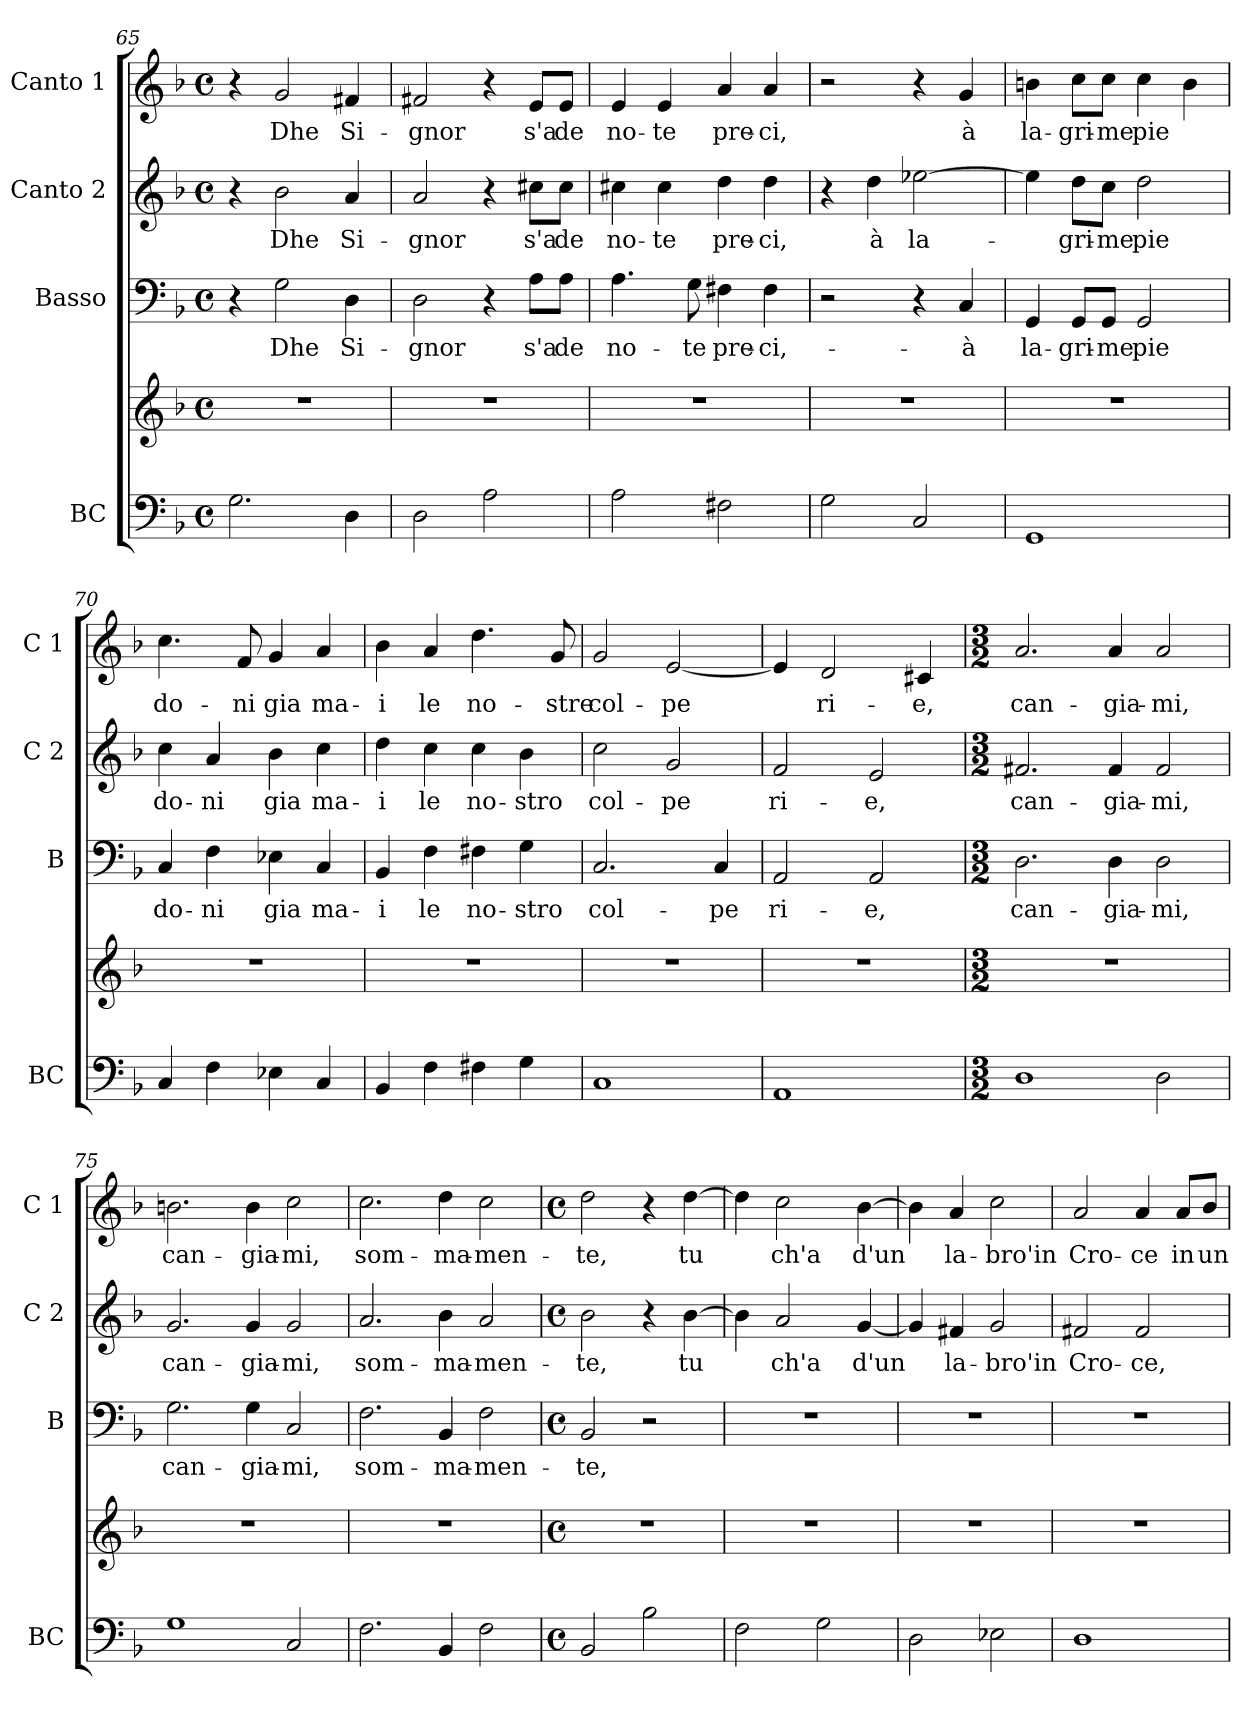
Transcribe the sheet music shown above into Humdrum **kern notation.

**kern	**kern	**kern	**text	**kern	**text	**kern	**text
*part4	*part4	*part3	*part3	*part2	*part2	*part1	*part1
*staff5	*staff4	*staff3	*staff3	*staff2	*staff2	*staff1	*staff1
*I"BC	*	*I"Basso	*	*I"Canto 2	*	*I"Canto 1	*
*I'BC	*	*I'B	*	*I'C 2	*	*I'C 1	*
*clefF4	*clefG2	*clefF4	*	*clefG2	*	*clefG2	*
*k[b-]	*k[b-]	*k[b-]	*	*k[b-]	*	*k[b-]	*
*F:	*F:	*F:	*	*F:	*	*F:	*
*M4/4	*M4/4	*M4/4	*	*M4/4	*	*M4/4	*
*met(c)	*met(c)	*met(c)	*	*met(c)	*	*met(c)	*
=65	=65	=65	=65	=65	=65	=65	=65
2.G\	1r	4r	.	4r	.	4r	.
!	!	!	!LO:LY:b	!	!LO:LY:b	!	!LO:LY:b
.	.	2G\	Dhe	2b-\	Dhe	2g/	Dhe
!	!	!	!LO:LY:b	!	!LO:LY:b	!	!LO:LY:b
4D\	.	4D\	Si-	4a/	Si-	4f#X/	Si-
!!LO:LB:g=z
=66	=66	=66	=66	=66	=66	=66	=66
!	!	!	!LO:LY:b	!	!LO:LY:b	!	!LO:LY:b
2D\	1r	2D\	-gnor	2a/	-gnor	2f#X/	-gnor
2A\	.	4r	.	4r	.	4r	.
!	!	!	!LO:LY:b	!	!LO:LY:b	!	!LO:LY:b
.	.	8A\L	s'a	8cc#X\L	s'a	8e/L	s'a
!	!	!	!LO:LY:b	!	!LO:LY:b	!	!LO:LY:b
.	.	8A\J	de	8cc#\J	de	8e/J	de
=67	=67	=67	=67	=67	=67	=67	=67
!	!	!	!LO:LY:b	!	!LO:LY:b	!	!LO:LY:b
2A\	1r	4.A\	no-	4cc#X\	no-	4e/	no-
!	!	!	!	!	!LO:LY:b	!	!LO:LY:b
.	.	.	.	4cc#\	-te	4e/	-te
!	!	!	!LO:LY:b	!	!	!	!
.	.	8G\	-te	.	.	.	.
!	!	!	!LO:LY:b	!	!LO:LY:b	!	!LO:LY:b
2F#X\	.	4F#X\	pre-	4dd\	pre-	4a/	pre-
!	!	!	!LO:LY:b	!	!LO:LY:b	!	!LO:LY:b
.	.	4F#\	-ci,-	4dd\	-ci,	4a/	-ci,
=68	=68	=68	=68	=68	=68	=68	=68
2G\	1r	2r	.	4r	.	2r	.
!	!	!	!	!	!LO:LY:b	!	!
.	.	.	.	4dd\	à	.	.
!	!	!	!	!	!LO:LY:b	!	!
2C/	.	4r	.	[2ee-X\	la-	4r	.
!	!	!	!LO:LY:b	!	!	!	!LO:LY:b
.	.	4C/	-à	.	.	4g/	à
=69	=69	=69	=69	=69	=69	=69	=69
!	!	!	!LO:LY:b	!	!	!	!LO:LY:b
1GG	1r	4GG/	la-	4ee-\]	.	4bn\	la-
!	!	!	!LO:LY:b	!	!LO:LY:b	!	!LO:LY:b
.	.	8GG/L	-gri-	8dd\L	-gri-	8cc\L	-gri-
!	!	!	!LO:LY:b	!	!LO:LY:b	!	!LO:LY:b
.	.	8GG/J	-me	8cc\J	-me	8cc\J	-me
!	!	!	!LO:LY:b	!	!LO:LY:b	!	!LO:LY:b
.	.	2GG/	pie	2dd\	pie	4cc\	pie
.	.	.	.	.	.	4b\	.
=70	=70	=70	=70	=70	=70	=70	=70
!	!	!	!LO:LY:b	!	!LO:LY:b	!	!LO:LY:b
4C/	1r	4C/	do-	4cc\	do-	4.cc\	do-
!	!	!	!LO:LY:b	!	!LO:LY:b	!	!
4F\	.	4F\	-ni	4a/	-ni	.	.
!	!	!	!	!	!	!	!LO:LY:b
.	.	.	.	.	.	8f/	-ni
!	!	!	!LO:LY:b	!	!LO:LY:b	!	!LO:LY:b
4E-X\	.	4E-X\	gia	4b-\	gia	4g/	gia
!	!	!	!LO:LY:b	!	!LO:LY:b	!	!LO:LY:b
4C/	.	4C/	ma-	4cc\	ma-	4a/	ma-
!!LO:PB:g=z
=71	=71	=71	=71	=71	=71	=71	=71
!	!	!	!LO:LY:b	!	!LO:LY:b	!	!LO:LY:b
4BB-/	1r	4BB-/	-i	4dd\	-i	4b-\	-i
!	!	!	!LO:LY:b	!	!LO:LY:b	!	!LO:LY:b
4F\	.	4F\	le	4cc\	le	4a/	le
!	!	!	!LO:LY:b	!	!LO:LY:b	!	!LO:LY:b
4F#X\	.	4F#X\	no-	4cc\	no-	4.dd\	no-
!	!	!	!LO:LY:b	!	!LO:LY:b	!	!
4G\	.	4G\	-stro	4b-\	-stro	.	.
!	!	!	!	!	!	!	!LO:LY:b
.	.	.	.	.	.	8g/	-stre
=72	=72	=72	=72	=72	=72	=72	=72
!	!	!	!LO:LY:b	!	!LO:LY:b	!	!LO:LY:b
1C	1r	2.C/	col-	2cc\	col-	2g/	col-
!	!	!	!	!	!LO:LY:b	!	!LO:LY:b
.	.	.	.	2g/	-pe	[2e/	-pe
!	!	!	!LO:LY:b	!	!	!	!
.	.	4C/	-pe	.	.	.	.
=73	=73	=73	=73	=73	=73	=73	=73
!	!	!	!LO:LY:b	!	!LO:LY:b	!	!
1AA	1r	2AA/	ri-	2f/	ri-	4e/]	.
!	!	!	!	!	!	!	!LO:LY:b
.	.	.	.	.	.	2d/	ri-
!	!	!	!LO:LY:b	!	!LO:LY:b	!	!
.	.	2AA/	-e,	2e/	-e,	.	.
!	!	!	!	!	!	!	!LO:LY:b
.	.	.	.	.	.	4c#X/	-e,
=74	=74	=74	=74	=74	=74	=74	=74
*M3/2	*M3/2	*M3/2	*	*M3/2	*	*M3/2	*
!	!	!	!LO:LY:b	!	!LO:LY:b	!	!LO:LY:b
1D	1.r	2.D\	can-	2.f#X/	can-	2.a/	can-
!	!	!	!LO:LY:b	!	!LO:LY:b	!	!LO:LY:b
.	.	4D\	-gia-	4f#/	-gia-	4a/	-gia-
!	!	!	!LO:LY:b	!	!LO:LY:b	!	!LO:LY:b
2D\	.	2D\	-mi,	2f#/	-mi,	2a/	-mi,
=75	=75	=75	=75	=75	=75	=75	=75
!	!	!	!LO:LY:b	!	!LO:LY:b	!	!LO:LY:b
1G	1.r	2.G\	can-	2.g/	can-	2.bn\	can-
!	!	!	!LO:LY:b	!	!LO:LY:b	!	!LO:LY:b
.	.	4G\	-gia-	4g/	-gia-	4b\	-gia-
!	!	!	!LO:LY:b	!	!LO:LY:b	!	!LO:LY:b
2C/	.	2C/	-mi,	2g/	-mi,	2cc\	-mi,
=76	=76	=76	=76	=76	=76	=76	=76
!	!	!	!LO:LY:b	!	!LO:LY:b	!	!LO:LY:b
2.F\	1.r	2.F\	som-	2.a/	som-	2.cc\	som-
!	!	!	!LO:LY:b	!	!LO:LY:b	!	!LO:LY:b
4BB-/	.	4BB-/	-ma-	4b-\	-ma-	4dd\	-ma-
!	!	!	!LO:LY:b	!	!LO:LY:b	!	!LO:LY:b
2F\	.	2F\	-men-	2a/	-men-	2cc\	-men-
!!LO:LB:g=z
=77	=77	=77	=77	=77	=77	=77	=77
*M4/4	*M4/4	*M4/4	*	*M4/4	*	*M4/4	*
*met(c)	*met(c)	*met(c)	*	*met(c)	*	*met(c)	*
!	!	!	!LO:LY:b	!	!LO:LY:b	!	!LO:LY:b
2BB-/	1r	2BB-/	-te,	2b-\	-te,	2dd\	-te,
2B-\	.	2r	.	4r	.	4r	.
!	!	!	!	!	!LO:LY:b	!	!LO:LY:b
.	.	.	.	[4b-\	tu	[4dd\	tu
=78	=78	=78	=78	=78	=78	=78	=78
2F\	1r	1r	.	4b-\]	.	4dd\]	.
!	!	!	!	!	!LO:LY:b	!	!LO:LY:b
.	.	.	.	2a/	ch'a	2cc\	ch'a
2G\	.	.	.	.	.	.	.
!	!	!	!	!	!LO:LY:b	!	!LO:LY:b
.	.	.	.	[4g/	d'un	[4b-\	d'un
=79	=79	=79	=79	=79	=79	=79	=79
2D\	1r	1r	.	4g/]	.	4b-\]	.
!	!	!	!	!	!LO:LY:b	!	!LO:LY:b
.	.	.	.	4f#X/	la-	4a/	la-
!	!	!	!	!	!LO:LY:b	!	!LO:LY:b
2E-X\	.	.	.	2g/	-bro'in	2cc\	-bro'in
=80	=80	=80	=80	=80	=80	=80	=80
!	!	!	!	!	!LO:LY:b	!	!LO:LY:b
1D	1r	1r	.	2f#X/	Cro-	2a/	Cro-
!	!	!	!	!	!LO:LY:b	!	!LO:LY:b
.	.	.	.	2f#/	-ce,	4a/	-ce
!	!	!	!	!	!	!	!LO:LY:b
.	.	.	.	.	.	8a/L	in
!	!	!	!	!	!	!	!LO:LY:b
.	.	.	.	.	.	8b-/J	un
=	=	=	=	=	=	=	=
*-	*-	*-	*-	*-	*-	*-	*-
